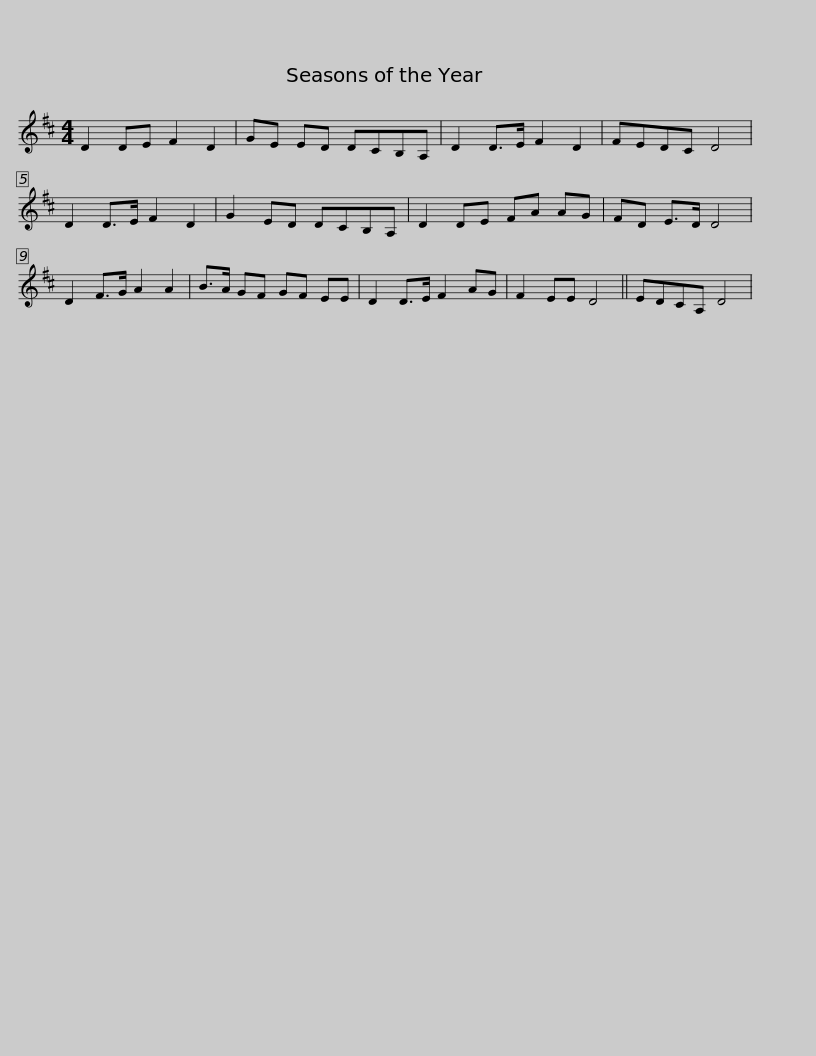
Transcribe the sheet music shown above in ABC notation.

X:1
L:1/8
M:4/4
I:linebreak $
K:D
V:1 treble
V:1
 D2 DE F2 D2 | GE ED DCB,A, | D2 D>E F2 D2 | FEDC D4 | D2 D>E F2 D2 | %5
 G2 ED DCB,A, |$ D2 DE FA AG | FD E>D D4 | D2 F>G A2 A2 | B>A GF GF EE | %10
 D2 D>E F2 AG | F2 EE D4 || EDCA, D4 | %13
